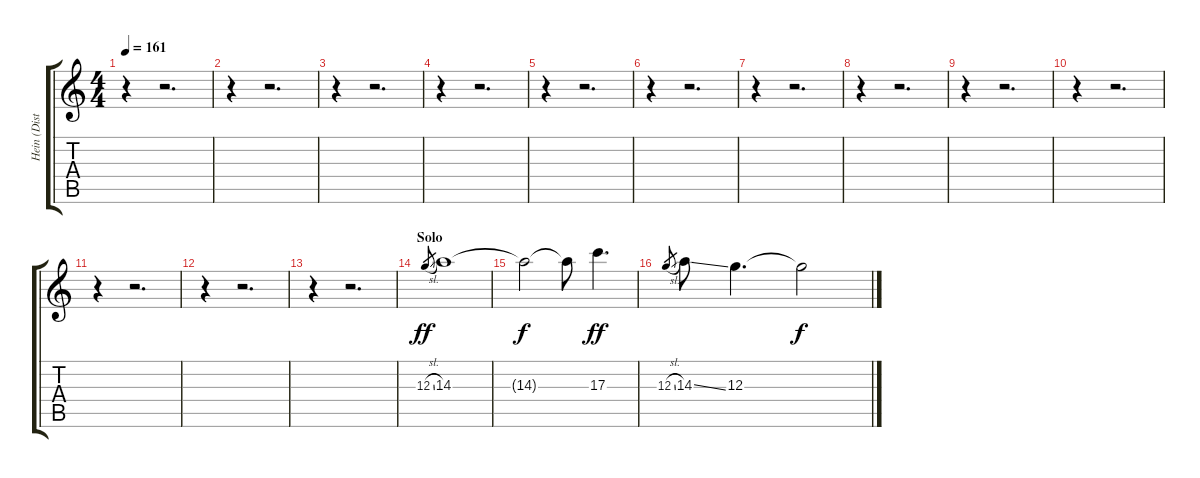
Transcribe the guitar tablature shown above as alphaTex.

\track ("Hein (Distortion Guitar)" "Hein (Dist") {instrument overdrivenguitar}
\staff {score tabs}
\tuning (E4 B3 G3 D3 A2 D2) {hide}
\ts (4 4)
\tempo 161
\clef g2
\ks c
r.4{dy ff} r.2{d} |
r.4 r.2{d} |
r.4 r.2{d} |
r.4 r.2{d} |
r.4 r.2{d} |
r.4 r.2{d} |
r.4 r.2{d} |
r.4 r.2{d} |
r.4 r.2{d} |
r.4 r.2{d} |
r.4 r.2{d} |
r.4 r.2{d} |
r.4 r.2{d} |
\section ("" "Solo")
12.3{sl}.8{gr} 14.3.1 |
14.3{t}.2{dy f} 14.3{t}.8 17.3.4{d dy ff} |
12.3{sl}.8{gr} 14.3{ss}.8 12.3.4{d} 12.3{t}.2{dy f}
